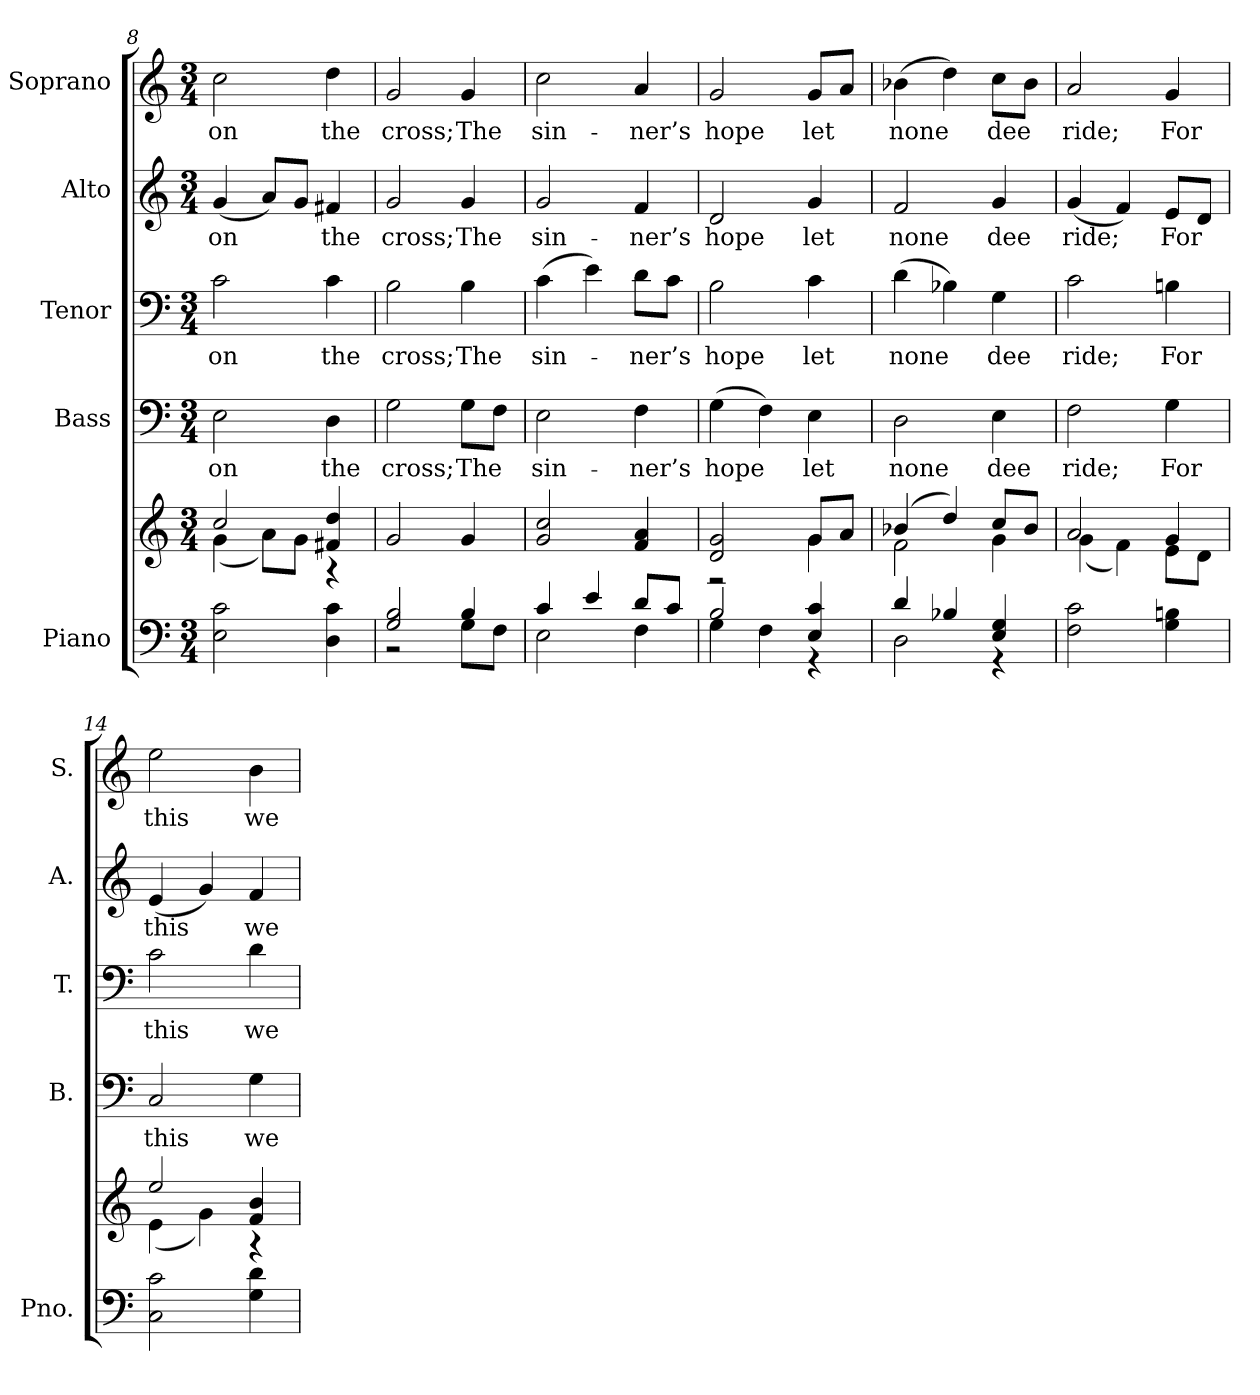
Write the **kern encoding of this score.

**kern	**kern	**kern	**text	**kern	**text	**kern	**text	**kern	**text
*part5	*part5	*part4	*part4	*part3	*part3	*part2	*part2	*part1	*part1
*staff6	*staff5	*staff4	*staff4	*staff3	*staff3	*staff2	*staff2	*staff1	*staff1
*I"Piano	*	*I"Bass	*	*I"Tenor	*	*I"Alto	*	*I"Soprano	*
*I'Pno.	*	*I'B.	*	*I'T.	*	*I'A.	*	*I'S.	*
!!LO:PB:g=z
*clefF4	*clefG2	*clefF4	*	*clefF4	*	*clefG2	*	*clefG2	*
*k[]	*k[]	*k[]	*	*k[]	*	*k[]	*	*k[]	*
*C:	*C:	*C:	*	*C:	*	*C:	*	*C:	*
*M3/4	*M3/4	*M3/4	*	*M3/4	*	*M3/4	*	*M3/4	*
=8	=8	=8	=8	=8	=8	=8	=8	=8	=8
*	*^	*	*	*	*	*	*	*	*
!	!	!	!	!LO:LY:b:color=#000000	!	!	!	!	!	!
!	!	!	!	!	!	!LO:LY:b:color=#000000	!	!	!	!
!	!	!	!	!	!	!	!	!LO:LY:b:color=#000000	!	!
!	!	!	!	!	!	!	!	!	!	!LO:LY:b:color=#000000
2Ei\ 2ci	2cci/	(4gi\	2Ei\	-on	2ci\	-on	(4gi/	-on	2cci\	-on
.	.	8ai\L)	.	.	.	.	8ai/L)	.	.	.
.	.	8gi\J	.	.	.	.	8gi/J	.	.	.
!	!	!	!	!LO:LY:b:color=#000000	!	!	!	!	!	!
!	!	!	!	!	!	!LO:LY:b:color=#000000	!	!	!	!
!	!	!	!	!	!	!	!	!LO:LY:b:color=#000000	!	!
!	!	!	!	!	!	!	!	!	!	!LO:LY:b:color=#000000
4Di\ 4ci	4f#Xi/ 4ddi	4r	4Di\	the	4ci\	the	4f#Xi/	the	4ddi\	the
*	*v	*v	*	*	*	*	*	*	*	*
=9	=9	=9	=9	=9	=9	=9	=9	=9	=9
*^	*	*	*	*	*	*	*	*	*
*	*	*^	*	*	*	*	*	*	*	*
!	!	!	!	!	!LO:LY:b:color=#000000	!	!	!	!	!	!
*	*	*v	*v	*	*	*	*	*	*	*	*
*	*	*^	*	*	*	*	*	*	*	*
!	!	!	!	!	!	!	!LO:LY:b:color=#000000	!	!	!	!
*	*	*v	*v	*	*	*	*	*	*	*	*
*	*	*^	*	*	*	*	*	*	*	*
!	!	!	!	!	!	!	!	!	!LO:LY:b:color=#000000	!	!
*	*	*v	*v	*	*	*	*	*	*	*	*
*	*	*^	*	*	*	*	*	*	*	*
!	!	!	!	!	!	!	!	!	!	!	!LO:LY:b:color=#000000
*	*	*v	*v	*	*	*	*	*	*	*	*
2Gi/ 2Bi	2r	2gi/	2Gi\	cross;	2Bi\	cross;	2gi/	cross;	2gi/	cross;
!	!	!	!	!LO:LY:b:color=#000000	!	!	!	!	!	!
!	!	!	!	!	!	!LO:LY:b:color=#000000	!	!	!	!
!	!	!	!	!	!	!	!	!LO:LY:b:color=#000000	!	!
!	!	!	!	!	!	!	!	!	!	!LO:LY:b:color=#000000
4Bi/	8Gi\L	4gi/	8Gi\L	The	4Bi\	The	4gi/	The	4gi/	The
.	8Fi\J	.	8Fi\J	.	.	.	.	.	.	.
=10	=10	=10	=10	=10	=10	=10	=10	=10	=10	=10
!	!	!	!	!LO:LY:b:color=#000000	!	!	!	!	!	!
!	!	!	!	!	!	!LO:LY:b:color=#000000	!	!	!	!
!	!	!	!	!	!	!	!	!LO:LY:b:color=#000000	!	!
!	!	!	!	!	!	!	!	!	!	!LO:LY:b:color=#000000
4ci/	2Ei\	2gi/ 2cci	2Ei\	sin-	(4ci\	sin-	2gi/	sin-	2cci\	sin-
4ei/	.	.	.	.	4ei\)	.	.	.	.	.
!	!	!	!	!LO:LY:b:color=#000000	!	!	!	!	!	!
!	!	!	!	!	!	!LO:LY:b:color=#000000	!	!	!	!
!	!	!	!	!	!	!	!	!LO:LY:b:color=#000000	!	!
!	!	!	!	!	!	!	!	!	!	!LO:LY:b:color=#000000
8di/L	4Fi\	4fi/ 4ai	4Fi\	-ner’s	8di\L	-ner’s	4fi/	-ner’s	4ai/	-ner’s
8ci/J	.	.	.	.	8ci\J	.	.	.	.	.
!!LO:PB:g=z
=11	=11	=11	=11	=11	=11	=11	=11	=11	=11	=11
*	*	*^	*	*	*	*	*	*	*	*
!	!	!	!	!	!LO:LY:b:color=#000000	!	!	!	!	!	!
!	!	!	!	!	!	!	!LO:LY:b:color=#000000	!	!	!	!
!	!	!	!	!	!	!	!	!	!LO:LY:b:color=#000000	!	!
!	!	!	!	!	!	!	!	!	!	!	!LO:LY:b:color=#000000
2Bi/	4Gi\	2di/ 2gi	2r	(4Gi\	hope	2Bi\	hope	2di/	hope	2gi/	hope
.	4Fi\	.	.	4Fi\)	.	.	.	.	.	.	.
!	!	!	!	!	!LO:LY:b:color=#000000	!	!	!	!	!	!
!	!	!	!	!	!	!	!LO:LY:b:color=#000000	!	!	!	!
!	!	!	!	!	!	!	!	!	!LO:LY:b:color=#000000	!	!
!	!	!	!	!	!	!	!	!	!	!	!LO:LY:b:color=#000000
4Ei/ 4ci	4r	8gi/L	4gi\	4Ei\	let	4ci\	let	4gi/	let	8gi/L	let
.	.	8ai/J	.	.	.	.	.	.	.	8ai/J	.
=12	=12	=12	=12	=12	=12	=12	=12	=12	=12	=12	=12
!	!	!	!	!	!LO:LY:b:color=#000000	!	!	!	!	!	!
!	!	!	!	!	!	!	!LO:LY:b:color=#000000	!	!	!	!
!	!	!	!	!	!	!	!	!	!LO:LY:b:color=#000000	!	!
!	!	!	!	!	!	!	!	!	!	!	!LO:LY:b:color=#000000
4di/	2Di\	(4b-Xi/	2fi\	2Di\	none	(4di\	none	2fi/	none	(4b-Xi\	none
4B-Xi/	.	4ddi/)	.	.	.	4B-Xi\)	.	.	.	4ddi\)	.
!	!	!	!	!	!LO:LY:b:color=#000000	!	!	!	!	!	!
!	!	!	!	!	!	!	!LO:LY:b:color=#000000	!	!	!	!
!	!	!	!	!	!	!	!	!	!LO:LY:b:color=#000000	!	!
!	!	!	!	!	!	!	!	!	!	!	!LO:LY:b:color=#000000
4Ei/ 4Gi	4r	8cci/L	4gi\	4Ei\	dee	4Gi\	dee	4gi/	dee	8cci\L	dee
.	.	8b-i/J	.	.	.	.	.	.	.	8b-i\J	.
*v	*v	*	*	*	*	*	*	*	*	*	*
=13	=13	=13	=13	=13	=13	=13	=13	=13	=13	=13
!	!	!	!	!LO:LY:b:color=#000000	!	!	!	!	!	!
!	!	!	!	!	!	!LO:LY:b:color=#000000	!	!	!	!
!	!	!	!	!	!	!	!	!LO:LY:b:color=#000000	!	!
!	!	!	!	!	!	!	!	!	!	!LO:LY:b:color=#000000
2Fi\ 2ci	2ai/	(4gi\	2Fi\	ride;	2ci\	ride;	(4gi/	ride;	2ai/	ride;
.	.	4fi\)	.	.	.	.	4fi/)	.	.	.
!	!	!	!	!LO:LY:b:color=#000000	!	!	!	!	!	!
!	!	!	!	!	!	!LO:LY:b:color=#000000	!	!	!	!
!	!	!	!	!	!	!	!	!LO:LY:b:color=#000000	!	!
!	!	!	!	!	!	!	!	!	!	!LO:LY:b:color=#000000
4Gi\ 4Bni	4gi/	8ei\L	4Gi\	For	4Bni\	For	8ei/L	For	4gi/	For
.	.	8di\J	.	.	.	.	8di/J	.	.	.
!!LO:PB:g=z
=14	=14	=14	=14	=14	=14	=14	=14	=14	=14	=14
!	!	!	!	!LO:LY:b:color=#000000	!	!	!	!	!	!
!	!	!	!	!	!	!LO:LY:b:color=#000000	!	!	!	!
!	!	!	!	!	!	!	!	!LO:LY:b:color=#000000	!	!
!	!	!	!	!	!	!	!	!	!	!LO:LY:b:color=#000000
2Ci\ 2ci	2eei/	(4ei\	2Ci/	this	2ci\	this	(4ei/	this	2eei\	this
.	.	4gi\)	.	.	.	.	4gi/)	.	.	.
!	!	!	!	!LO:LY:b:color=#000000	!	!	!	!	!	!
!	!	!	!	!	!	!LO:LY:b:color=#000000	!	!	!	!
!	!	!	!	!	!	!	!	!LO:LY:b:color=#000000	!	!
!	!	!	!	!	!	!	!	!	!	!LO:LY:b:color=#000000
4Gi\ 4di	4fi/ 4bi	4r	4Gi\	we	4di\	we	4fi/	we	4bi\	we
*	*v	*v	*	*	*	*	*	*	*	*
=	=	=	=	=	=	=	=	=	=
*-	*-	*-	*-	*-	*-	*-	*-	*-	*-
